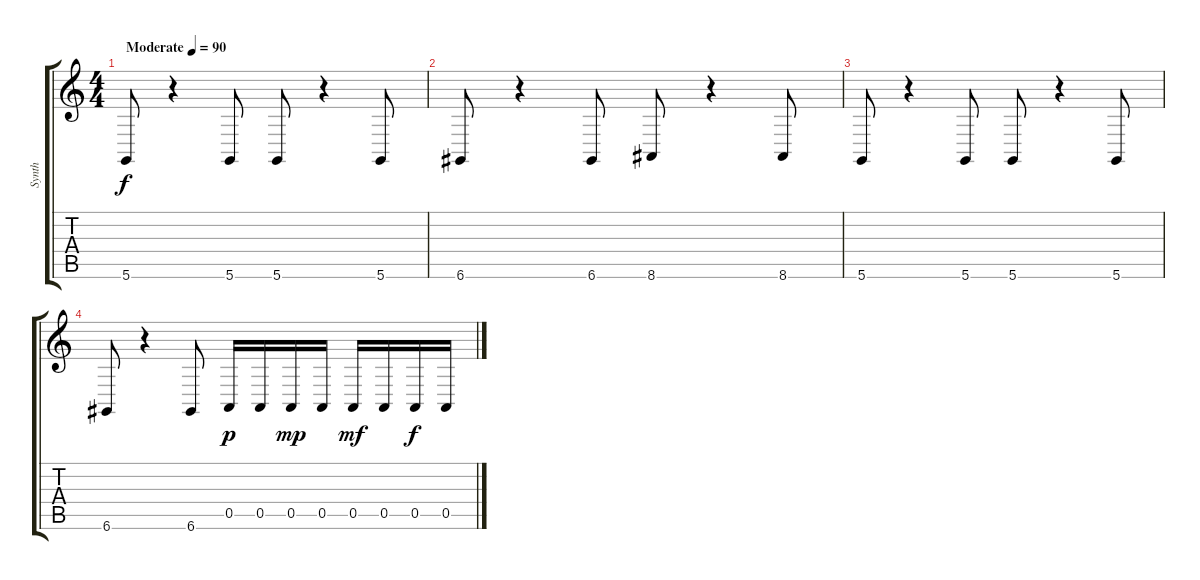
\track ("Synth" "Synth") {instrument stringensemble2}
\staff {score tabs}
\tuning (E4 B3 G3 D3 A2 D2) {hide}
\ts (4 4)
\tempo (90 "Moderate")
\clef g2
\ks c
5.6.8{dy f instrument stringensemble2} r.4 5.6.8 5.6.8 r.4 5.6.8 |
6.6.8 r.4 6.6.8 8.6.8 r.4 8.6.8 |
5.6.8 r.4 5.6.8 5.6.8 r.4 5.6.8 |
6.6.8 r.4 6.6.8 0.5.16{dy p instrument pizzicatostrings} 0.5.16 0.5.16{dy mp} 0.5.16 0.5.16{dy mf} 0.5.16 0.5.16{dy f} 0.5.16
